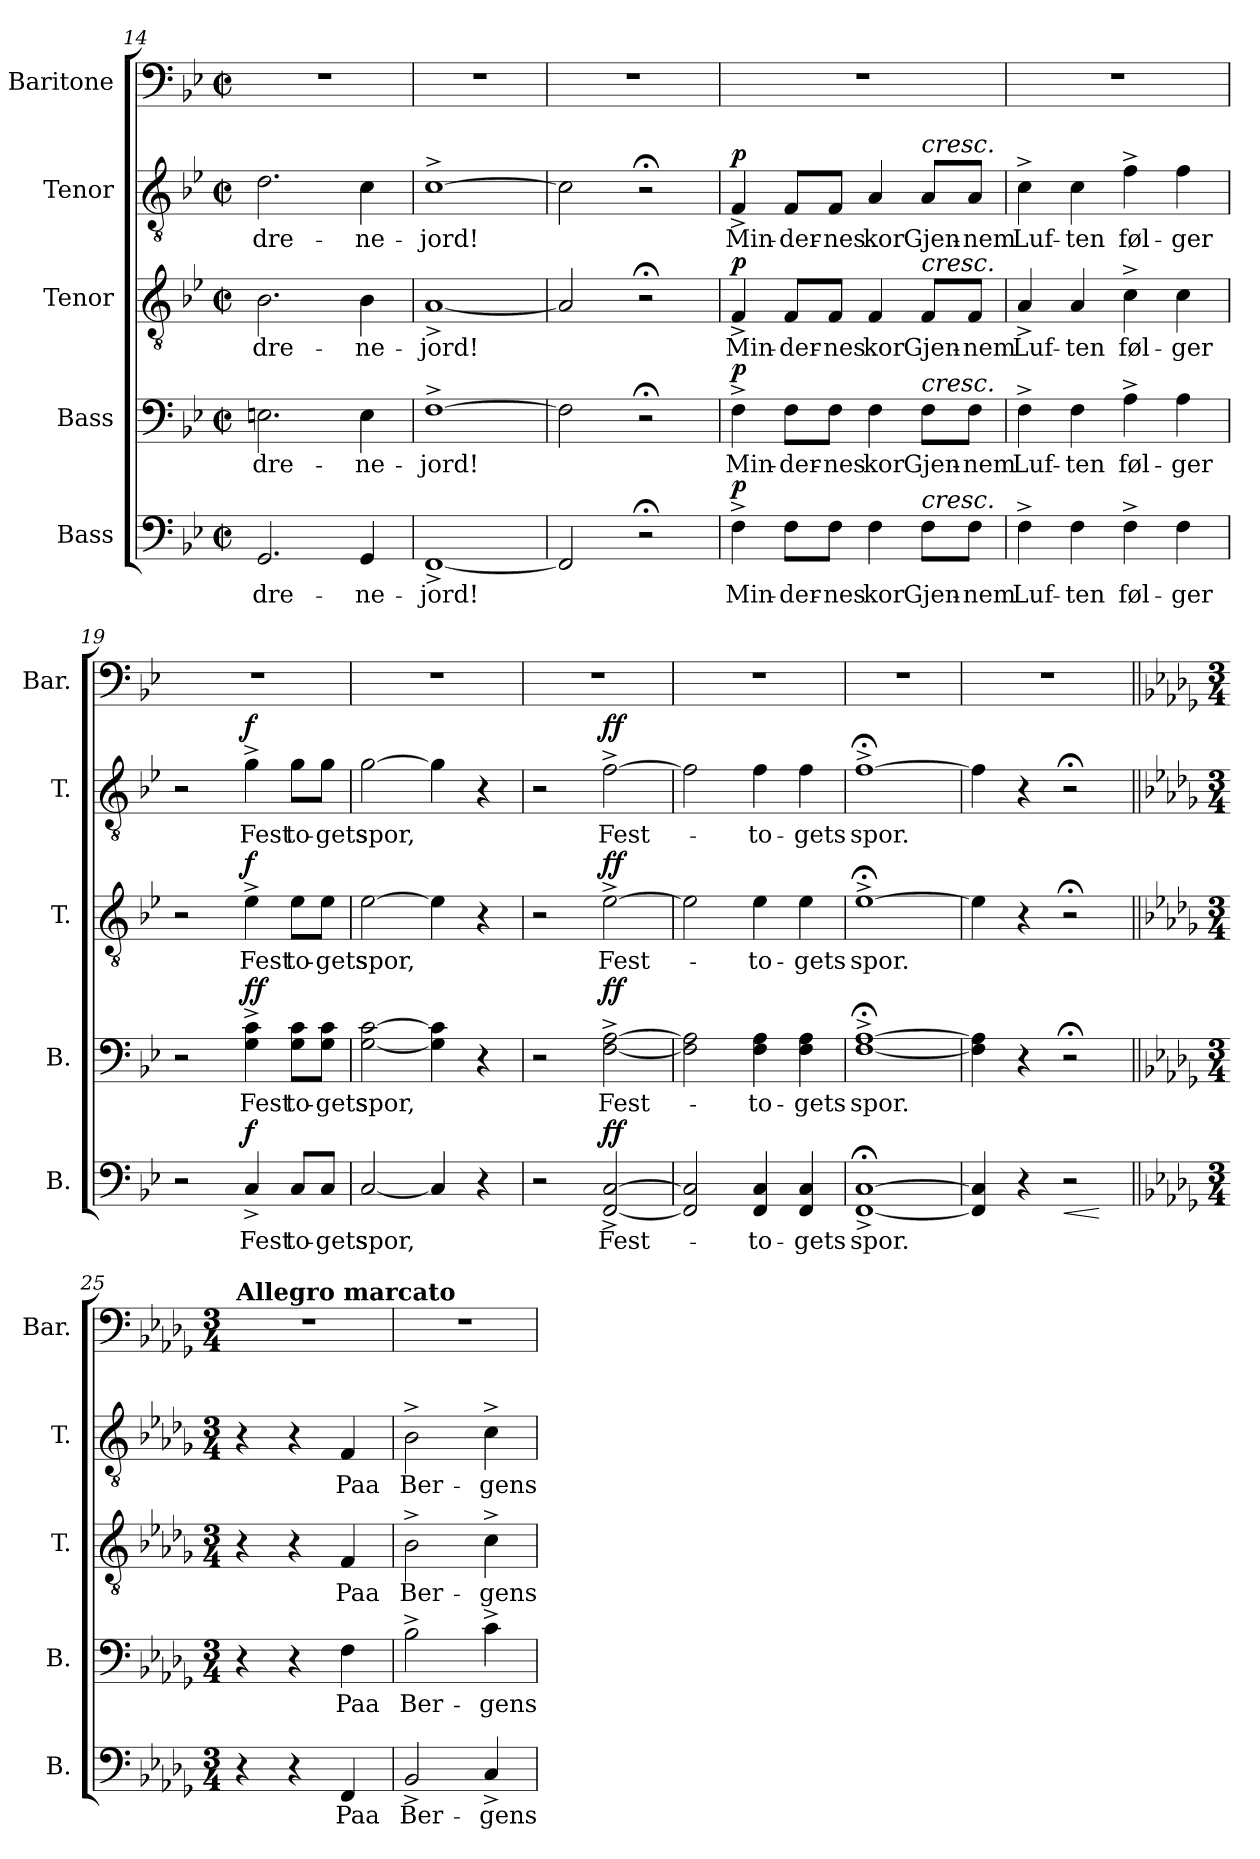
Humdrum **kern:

**kern	**text	**dynam	**kern	**text	**dynam	**kern	**text	**dynam	**kern	**text	**dynam	**kern
*part5	*part5	*part5	*part4	*part4	*part4	*part3	*part3	*part3	*part2	*part2	*part2	*part1
*staff5	*staff5	*staff5	*staff4	*staff4	*staff4	*staff3	*staff3	*staff3	*staff2	*staff2	*staff2	*staff1
*I"Bass	*	*	*I"Bass	*	*	*I"Tenor	*	*	*I"Tenor	*	*	*I"Baritone
*I'B.	*	*	*I'B.	*	*	*I'T.	*	*	*I'T.	*	*	*I'Bar.
*clefF4	*	*	*clefF4	*	*	*clefGv2	*	*	*clefGv2	*	*	*clefF4
*k[b-e-]	*	*	*k[b-e-]	*	*	*k[b-e-]	*	*	*k[b-e-]	*	*	*k[b-e-]
*M2/2	*	*	*M2/2	*	*	*M2/2	*	*	*M2/2	*	*	*M2/2
*met(c|)	*	*	*met(c|)	*	*	*met(c|)	*	*	*met(c|)	*	*	*met(c|)
=14	=14	=14	=14	=14	=14	=14	=14	=14	=14	=14	=14	=14
!	!LO:LY:b	!	!	!LO:LY:b	!	!	!LO:LY:b	!	!	!LO:LY:b	!	!
2.GG/	-dre-	.	2.En\	-dre-	.	2.B-\	-dre-	.	2.d\	-dre-	.	1r
!	!LO:LY:b	!	!	!LO:LY:b	!	!	!LO:LY:b	!	!	!LO:LY:b	!	!
4GG/	-ne-	.	4E\	-ne-	.	4B-\	-ne-	.	4c\	-ne-	.	.
=15	=15	=15	=15	=15	=15	=15	=15	=15	=15	=15	=15	=15
!	!LO:LY:b	!	!	!LO:LY:b	!	!	!LO:LY:b	!	!	!LO:LY:b	!	!
[1FF^	-jord!	.	[1F^	-jord!	.	[1A^	-jord!	.	[1c^	-jord!	.	1r
!!LO:PB:g=z
=16	=16	=16	=16	=16	=16	=16	=16	=16	=16	=16	=16	=16
2FF/]	.	.	2F\]	.	.	2A/]	.	.	2c\]	.	.	1r
2r;<	.	.	2r;<	.	.	2r;<	.	.	2r;<	.	.	.
=17	=17	=17	=17	=17	=17	=17	=17	=17	=17	=17	=17	=17
!	!LO:LY:b	!LO:DY:a	!	!LO:LY:b	!LO:DY:a	!	!LO:LY:b	!LO:DY:a	!	!LO:LY:b	!LO:DY:a	!
4F^\	Min-	p	4F^\	Min-	p	4F^/	Min-	p	4F^/	Min-	p	1r
!	!LO:LY:b	!	!	!LO:LY:b	!	!	!LO:LY:b	!	!	!LO:LY:b	!	!
8F\L	-der-	.	8F\L	-der-	.	8F/L	-der-	.	8F/L	-der-	.	.
!	!LO:LY:b	!	!	!LO:LY:b	!	!	!LO:LY:b	!	!	!LO:LY:b	!	!
8F\J	-nes	.	8F\J	-nes	.	8F/J	-nes	.	8F/J	-nes	.	.
!	!LO:LY:b	!	!	!LO:LY:b	!	!	!LO:LY:b	!	!	!LO:LY:b	!	!
4F\	kor	.	4F\	kor	.	4F/	kor	.	4A/	kor	.	.
!	!	!	!	!	!	!	!	!	!LO:TX:a:i:t=cresc.	!	!	!
!	!	!	!	!	!	!LO:TX:a:i:t=cresc.	!	!	!	!	!	!
!	!	!	!LO:TX:a:i:t=cresc.	!	!	!	!	!	!	!	!	!
!LO:TX:a:i:t=cresc.	!	!	!	!	!	!	!	!	!	!	!	!
!	!LO:LY:b	!	!	!LO:LY:b	!	!	!LO:LY:b	!	!	!LO:LY:b	!	!
8F\L	Gjen-	.	8F\L	Gjen-	.	8F/L	Gjen-	.	8A/L	Gjen-	.	.
!	!LO:LY:b	!	!	!LO:LY:b	!	!	!LO:LY:b	!	!	!LO:LY:b	!	!
8F\J	-nem	.	8F\J	-nem	.	8F/J	-nem	.	8A/J	-nem	.	.
=18	=18	=18	=18	=18	=18	=18	=18	=18	=18	=18	=18	=18
!	!LO:LY:b	!	!	!LO:LY:b	!	!	!LO:LY:b	!	!	!LO:LY:b	!	!
4F^\	Luf-	.	4F^\	Luf-	.	4A^/	Luf-	.	4c^\	Luf-	.	1r
!	!LO:LY:b	!	!	!LO:LY:b	!	!	!LO:LY:b	!	!	!LO:LY:b	!	!
4F\	-ten	.	4F\	-ten	.	4A/	-ten	.	4c\	-ten	.	.
!	!LO:LY:b	!	!	!LO:LY:b	!	!	!LO:LY:b	!	!	!LO:LY:b	!	!
4F^\	føl-	.	4A^\	føl-	.	4c^\	føl-	.	4f^\	føl-	.	.
!	!LO:LY:b	!	!	!LO:LY:b	!	!	!LO:LY:b	!	!	!LO:LY:b	!	!
4F\	-ger	.	4A\	-ger	.	4c\	-ger	.	4f\	-ger	.	.
=19	=19	=19	=19	=19	=19	=19	=19	=19	=19	=19	=19	=19
2r	.	.	2r	.	.	2r	.	.	2r	.	.	1r
!	!LO:LY:b	!LO:DY:a	!	!LO:LY:b	!LO:DY:a	!	!LO:LY:b	!	!	!LO:LY:b	!	!
!	!	!	!	!	!LO:DY:n=1:a	!	!	!LO:DY:a	!	!	!LO:DY:a	!
4C^/	Fest-	f	4G\^ 4c\^	Fest-	f f	4e-^\	Fest-	f	4g^\	Fest-	f	.
!	!LO:LY:b	!	!	!LO:LY:b	!	!	!LO:LY:b	!	!	!LO:LY:b	!	!
8C/L	-to-	.	8G\ 8c\L	-to-	.	8e-\L	-to-	.	8g\L	-to-	.	.
!	!LO:LY:b	!	!	!LO:LY:b	!	!	!LO:LY:b	!	!	!LO:LY:b	!	!
8C/J	-gets	.	8G\ 8c\J	-gets	.	8e-\J	-gets	.	8g\J	-gets	.	.
=20	=20	=20	=20	=20	=20	=20	=20	=20	=20	=20	=20	=20
!	!LO:LY:b	!	!	!LO:LY:b	!	!	!LO:LY:b	!	!	!LO:LY:b	!	!
[2C/	spor,	.	[2G\ [2c\	spor,	.	[2e-\	spor,	.	[2g\	spor,	.	1r
4C/]	.	.	4G\] 4c\]	.	.	4e-\]	.	.	4g\]	.	.	.
4r	.	.	4r	.	.	4r	.	.	4r	.	.	.
=21	=21	=21	=21	=21	=21	=21	=21	=21	=21	=21	=21	=21
2r	.	.	2r	.	.	2r	.	.	2r	.	.	1r
!	!LO:LY:b	!LO:DY:a	!	!LO:LY:b	!LO:DY:a	!	!LO:LY:b	!LO:DY:a	!	!LO:LY:b	!LO:DY:a	!
[2FF/^ [2C/^	Fest-	ff	[2F\^ [2A\^	Fest-	ff	[2e-^\	Fest-	ff	[2f^\	Fest-	ff	.
!!LO:LB:g=z
=22	=22	=22	=22	=22	=22	=22	=22	=22	=22	=22	=22	=22
2FF/] 2C/]	.	.	2F\] 2A\]	.	.	2e-\]	.	.	2f\]	.	.	1r
!	!LO:LY:b	!	!	!LO:LY:b	!	!	!LO:LY:b	!	!	!LO:LY:b	!	!
4FF/ 4C/	-to-	.	4F\ 4A\	-to-	.	4e-\	-to-	.	4f\	-to-	.	.
!	!LO:LY:b	!	!	!LO:LY:b	!	!	!LO:LY:b	!	!	!LO:LY:b	!	!
4FF/ 4C/	-gets	.	4F\ 4A\	-gets	.	4e-\	-gets	.	4f\	-gets	.	.
=23	=23	=23	=23	=23	=23	=23	=23	=23	=23	=23	=23	=23
!	!LO:LY:b	!	!	!LO:LY:b	!	!	!LO:LY:b	!	!	!LO:LY:b	!	!
[1FF;<^ [1C;<^	spor.	.	[1F;<^ [1A;<^	spor.	.	[1e-;<^	spor.	.	[1f;<^	spor.	.	1r
=24	=24	=24	=24	=24	=24	=24	=24	=24	=24	=24	=24	=24
4FF/] 4C/]	.	.	4F\] 4A\]	.	.	4e-\]	.	.	4f\]	.	.	1r
4r	.	.	4r	.	.	4r	.	.	4r	.	.	.
!	!	!LO:HP:b	!	!	!	!	!	!	!	!	!	!
2r	.	<	2r;<	.	.	2r;<	.	.	2r;<	.	.	.
.	.	[	.	.	.	.	.	.	.	.	.	.
!!LO:LB:g=z
=25||	=25||	=25||	=25||	=25||	=25||	=25||	=25||	=25||	=25||	=25||	=25||	=25||
*k[b-e-a-d-g-]	*	*	*k[b-e-a-d-g-]	*	*	*k[b-e-a-d-g-]	*	*	*k[b-e-a-d-g-]	*	*	*k[b-e-a-d-g-]
*M3/4	*	*	*M3/4	*	*	*M3/4	*	*	*M3/4	*	*	*M3/4
!	!	!	!	!	!	!	!	!	!	!	!	!LO:TX:a:B:t=Allegro marcato
4r	.	.	4r	.	.	4r	.	.	4r	.	.	2.r
4r	.	.	4r	.	.	4r	.	.	4r	.	.	.
!	!LO:LY:b	!	!	!LO:LY:b	!	!	!LO:LY:b	!	!	!LO:LY:b	!	!
4FF/	Paa	.	4F\	Paa	.	4F/	Paa	.	4F/	Paa	.	.
=26	=26	=26	=26	=26	=26	=26	=26	=26	=26	=26	=26	=26
!	!LO:LY:b	!	!	!LO:LY:b	!	!	!LO:LY:b	!	!	!LO:LY:b	!	!
2BB-^/	Ber-	.	2B-^\	Ber-	.	2B-^\	Ber-	.	2B-^\	Ber-	.	2.r
!	!LO:LY:b	!	!	!LO:LY:b	!	!	!LO:LY:b	!	!	!LO:LY:b	!	!
4C^/	-gens-	.	4c^\	-gens-	.	4c^\	-gens-	.	4c^\	-gens-	.	.
=	=	=	=	=	=	=	=	=	=	=	=	=
*-	*-	*-	*-	*-	*-	*-	*-	*-	*-	*-	*-	*-
